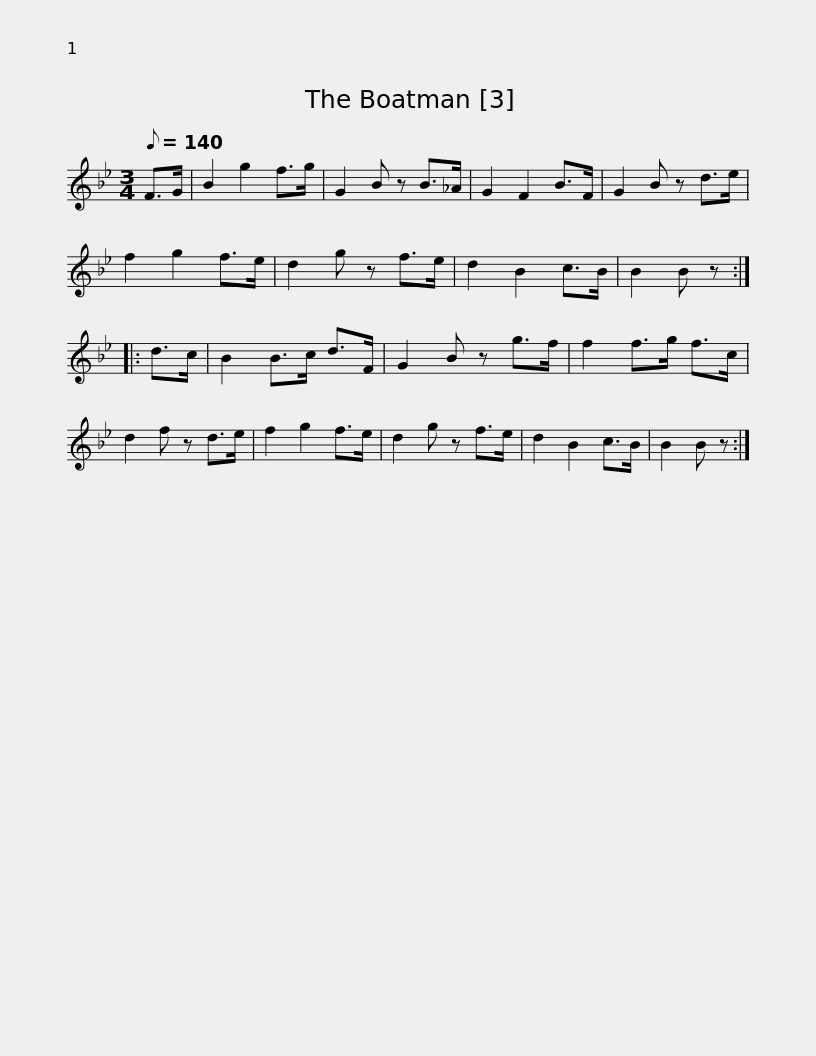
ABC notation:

X:1
L:1/8
Q:1/8=140
M:3/4
I:linebreak $
K:Bb
V:1 treble
V:1
 F>G | B2 g2 f>g | G2 B z B>_A | G2 F2 B>F | G2 B z d>e | %5
 f2 g2 f>e | d2 g z f>e | d2 B2 c>B | B2 B z ::$ d>c | %10
 B2 B>c d>F | G2 B z g>f | f2 f>g f>c | d2 f z d>e | f2 g2 f>e | %15
 d2 g z f>e | d2 B2 c>B | B2 B z :| %18
